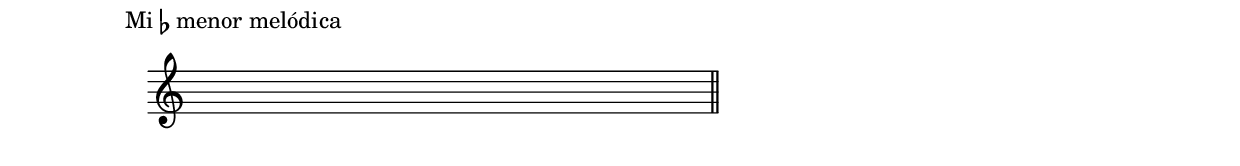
\version "2.10.0"
<<
\new Staff \with {
	\remove "Time_signature_engraver"
	\override Stem #'transparent = ##t
}

\relative c' { \clef treble
		\time 8/4
		\once \override TextScript #'extra-offset = #'( -8.0 . 3.0 )
		\hideNotes
		c^\markup{ Mi \flat menor melódica }
		c c c c c c c \bar " "
		e e e e e e e e
		\unHideNotes  \bar "||"
}
>>


